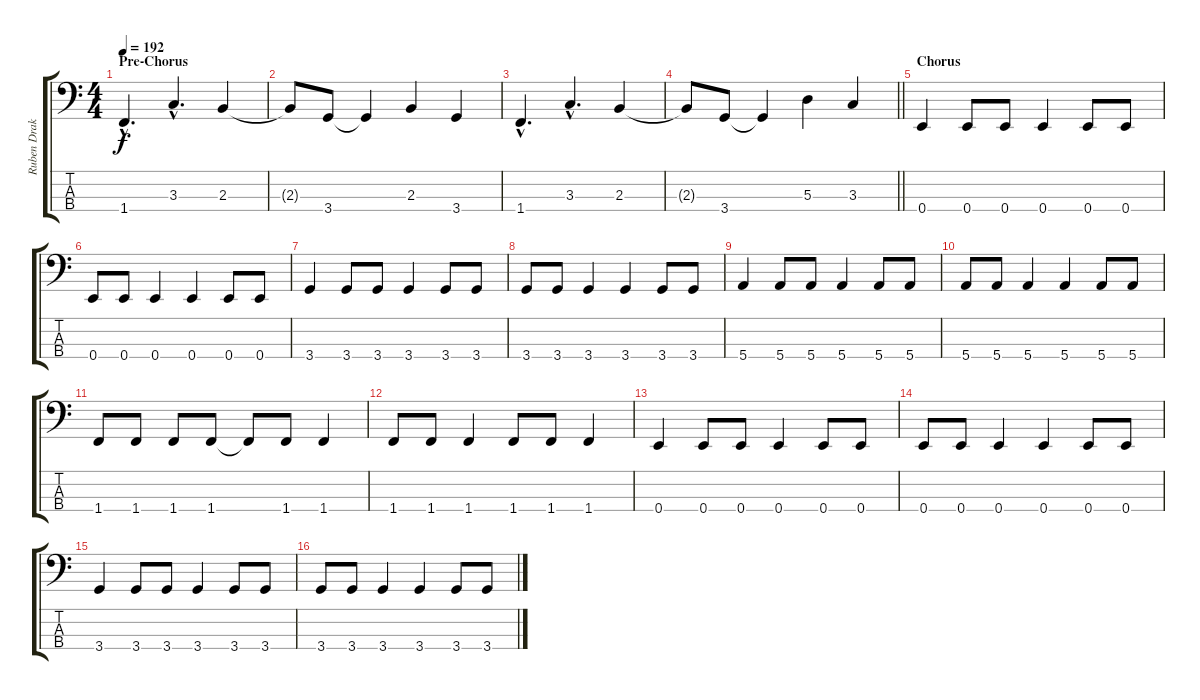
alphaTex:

\track ("Ruben Drake" "Ruben Drak") {instrument electricbasspick}
\staff {score tabs}
\tuning (G2 D2 A1 E1) {hide}
\ts (4 4)
\section ("" "Pre-Chorus")
\tempo 192
\clef f4
\ks c
1.4{hac}.4{d dy f} 3.3{hac}.4{d} 2.3.4 |
2.3{t}.8 3.4.8 3.4{t}.4 2.3.4 3.4.4 |
1.4{hac}.4{d} 3.3{hac}.4{d} 2.3.4 |
\barLineRight lightlight
2.3{t}.8 3.4.8 3.4{t}.4 5.3.4 3.3.4 |
\section ("" "Chorus")
0.4.4 0.4.8 0.4.8 0.4.4 0.4.8 0.4.8 |
0.4.8 0.4.8 0.4.4 0.4.4 0.4.8 0.4.8 |
3.4.4 3.4.8 3.4.8 3.4.4 3.4.8 3.4.8 |
3.4.8 3.4.8 3.4.4 3.4.4 3.4.8 3.4.8 |
5.4.4 5.4.8 5.4.8 5.4.4 5.4.8 5.4.8 |
5.4.8 5.4.8 5.4.4 5.4.4 5.4.8 5.4.8 |
1.4.8 1.4.8 1.4.8 1.4.8 1.4{t}.8 1.4.8 1.4.4 |
1.4.8 1.4.8 1.4.4 1.4.8 1.4.8 1.4.4 |
0.4.4 0.4.8 0.4.8 0.4.4 0.4.8 0.4.8 |
0.4.8 0.4.8 0.4.4 0.4.4 0.4.8 0.4.8 |
3.4.4 3.4.8 3.4.8 3.4.4 3.4.8 3.4.8 |
3.4.8 3.4.8 3.4.4 3.4.4 3.4.8 3.4.8
